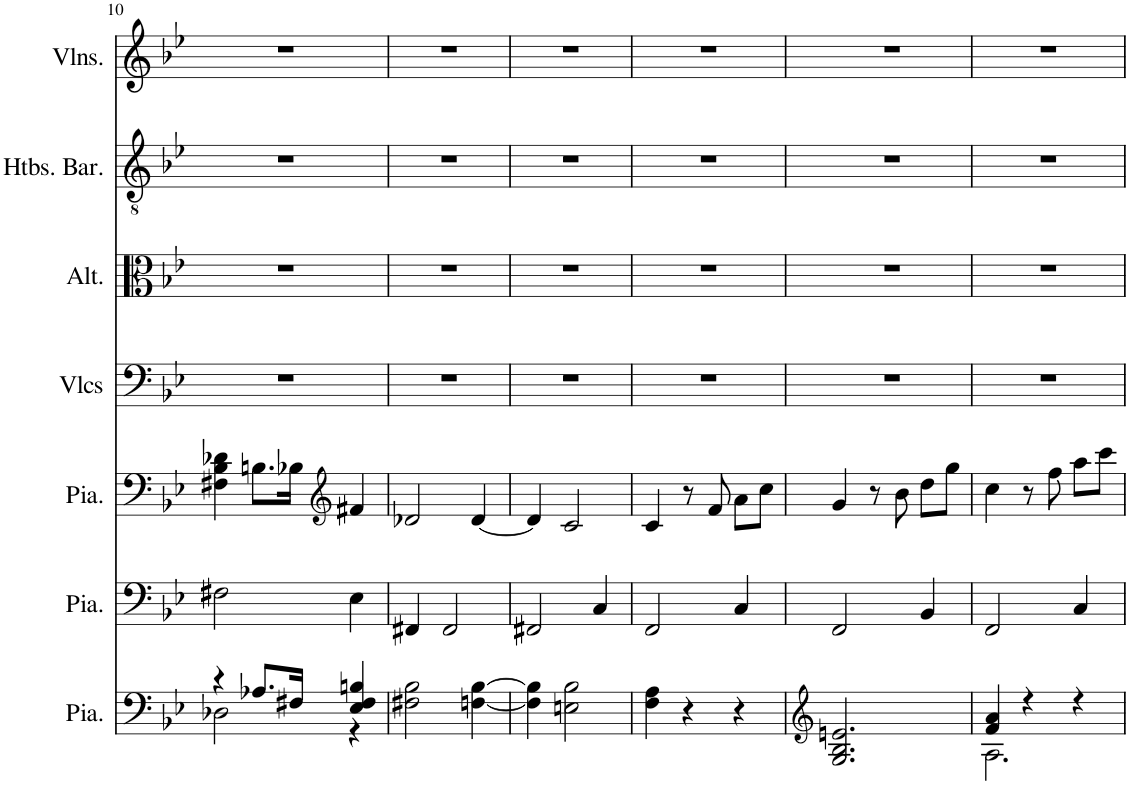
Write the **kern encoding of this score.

**kern	**kern	**kern	**kern	**kern	**kern	**kern
*part7	*part6	*part5	*part4	*part3	*part2	*part1
*staff7	*staff6	*staff5	*staff4	*staff3	*staff2	*staff1
*I"Piano, Organ	*I"Piano, Pedals	*I"Piano, Organ	*I"Violoncelles, Bass	*I"Altos, Tenor	*I"Hautbois Baryton, Alto	*I"Violons, Soprano
*I'Pia.	*I'Pia.	*I'Pia.	*I'Vlcs	*I'Alt.	*I'Htbs. Bar.	*I'Vlns.
!!LO:PB:g=z
*clefF4	*clefF4	*clefF4	*clefF4	*clefC3	*clefGv2	*clefG2
*k[b-e-]	*k[b-e-]	*k[b-e-]	*k[b-e-]	*k[b-e-]	*k[b-e-]	*k[b-e-]
*M3/4	*M3/4	*M3/4	*M3/4	*M3/4	*M3/4	*M3/4
=10	=10	=10	=10	=10	=10	=10
*^	*	*	*	*	*	*
4r	2D-X\	2F#X\	4F#X\ 4B-\ 4d-X\	2.r	2.r	2.r	2.r
8.A-X/L	.	.	8.Bn\L	.	.	.	.
16F#X/Jk	.	.	16B-X\Jk	.	.	.	.
*	*	*	*clefG2	*	*	*	*
4E-/ 4F#/ 4Bn/	4r	4E-\	4f#X/	.	.	.	.
*v	*v	*	*	*	*	*	*
=11	=11	=11	=11	=11	=11	=11
2F#X\ 2B-\	4FF#X/	2d-X/	2.r	2.r	2.r	2.r
.	2FF#/	.	.	.	.	.
[4Fn\ [4B-\	.	[4d-/	.	.	.	.
=12	=12	=12	=12	=12	=12	=12
4F\] 4B-\]	2FF#X/	4d-/]	2.r	2.r	2.r	2.r
2En\ 2B-\	.	2c/	.	.	.	.
.	4C/	.	.	.	.	.
=13	=13	=13	=13	=13	=13	=13
4F\ 4A\	2FF/	4c/	2.r	2.r	2.r	2.r
4r	.	8r	.	.	.	.
.	.	8f/	.	.	.	.
4r	4C/	8a\L	.	.	.	.
.	.	8cc\J	.	.	.	.
=14	=14	=14	=14	=14	=14	=14
*clefG2	*	*	*	*	*	*
2.G/ 2.B-/ 2.en/	2FF/	4g/	2.r	2.r	2.r	2.r
.	.	8r	.	.	.	.
.	.	8b-\	.	.	.	.
.	4BB-/	8dd\L	.	.	.	.
.	.	8gg\J	.	.	.	.
=15	=15	=15	=15	=15	=15	=15
*^	*	*	*	*	*	*
4f/ 4a/	2.A\	2FF/	4cc\	2.r	2.r	2.r	2.r
4r	.	.	8r	.	.	.	.
.	.	.	8ff\	.	.	.	.
4r	.	4C/	8aa\L	.	.	.	.
.	.	.	8ccc\J	.	.	.	.
*v	*v	*	*	*	*	*	*
=	=	=	=	=	=	=
*-	*-	*-	*-	*-	*-	*-
